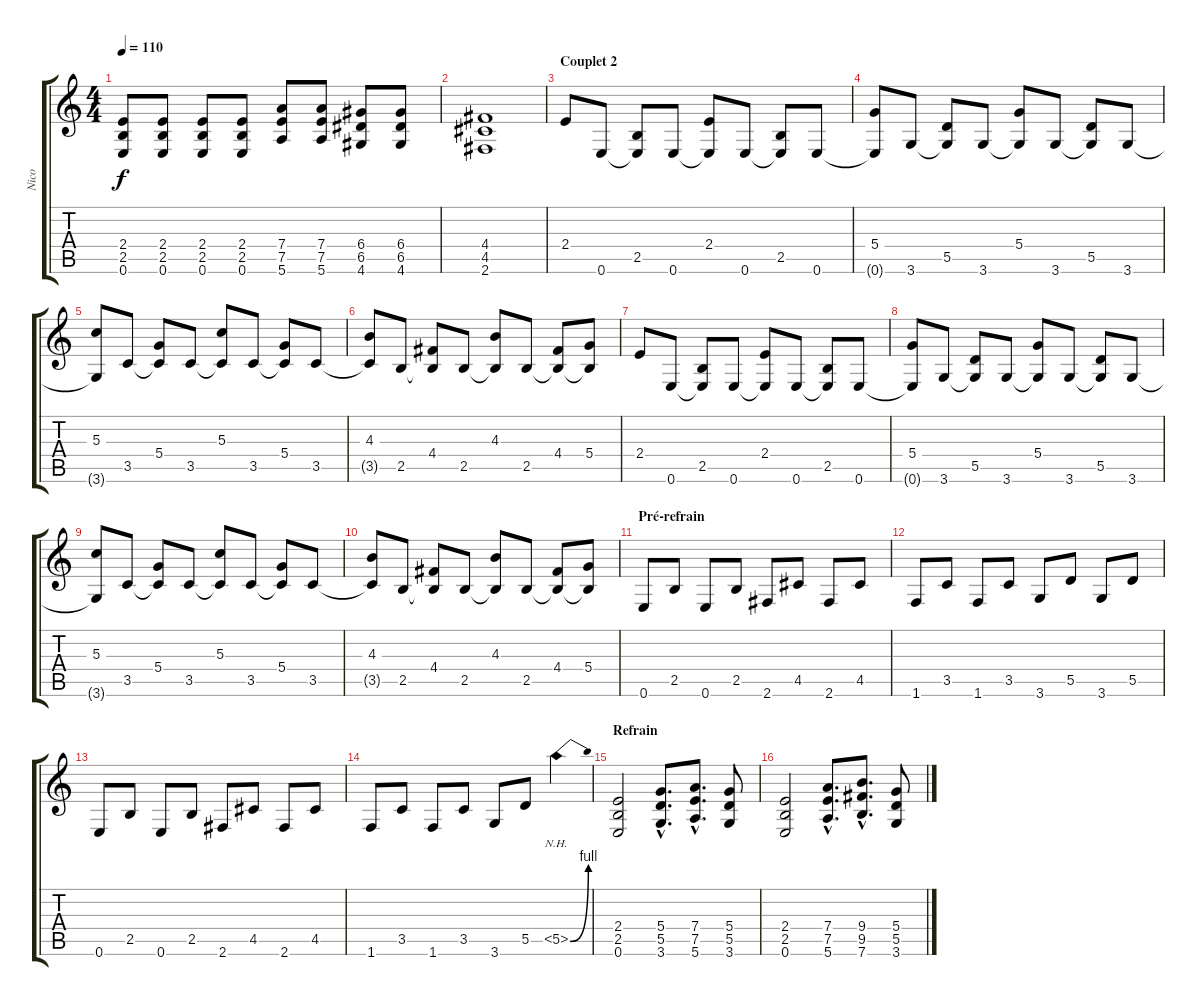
\track ("Nico" "Nico") {instrument electricguitarclean}
\staff {score tabs}
\tuning (E4 B3 G3 D3 A2 E2) {hide}
\ts (4 4)
\tempo 110
\clef g2
\ks c
(2.4 2.5 0.6).8{dy f} (2.4 2.5 0.6).8 (2.4 2.5 0.6).8 (2.4 2.5 0.6).8 (7.4 7.5 5.6).8 (7.4 7.5 5.6).8 (6.4 6.5 4.6).8 (6.4 6.5 4.6).8 |
(4.4 4.5 2.6).1 |
\section ("" "Couplet 2")
2.4.8{balance 8 instrument electricguitarclean} 0.6.8 (2.5 0.6{t}).8 0.6.8 (2.4 0.6{t}).8 0.6.8 (2.5 0.6{t}).8 0.6.8 |
(5.4 0.6{t}).8 3.6.8 (5.5 3.6{t}).8 3.6.8 (5.4 3.6{t}).8 3.6.8 (5.5 3.6{t}).8 3.6.8 |
(5.3 3.6{t}).8 3.5.8 (5.4 3.5{t}).8 3.5.8 (5.3 3.5{t}).8 3.5.8 (5.4 3.5{t}).8 3.5.8 |
(4.3 3.5{t}).8 2.5.8 (4.4 2.5{t}).8 2.5.8 (4.3 2.5{t}).8 2.5.8 (4.4 2.5{t}).8 (5.4 2.5{t}).8 |
2.4.8 0.6.8 (2.5 0.6{t}).8 0.6.8 (2.4 0.6{t}).8 0.6.8 (2.5 0.6{t}).8 0.6.8 |
(5.4 0.6{t}).8 3.6.8 (5.5 3.6{t}).8 3.6.8 (5.4 3.6{t}).8 3.6.8 (5.5 3.6{t}).8 3.6.8 |
(5.3 3.6{t}).8 3.5.8 (5.4 3.5{t}).8 3.5.8 (5.3 3.5{t}).8 3.5.8 (5.4 3.5{t}).8 3.5.8 |
(4.3 3.5{t}).8 2.5.8 (4.4 2.5{t}).8 2.5.8 (4.3 2.5{t}).8 2.5.8 (4.4 2.5{t}).8 (5.4 2.5{t}).8 |
\section ("" "Pré-refrain")
0.6.8{balance 16 instrument distortionguitar} 2.5.8 0.6.8 2.5.8 2.6.8 4.5.8 2.6.8 4.5.8 |
1.6.8 3.5.8 1.6.8 3.5.8 3.6.8 5.5.8 3.6.8 5.5.8 |
0.6.8 2.5.8 0.6.8 2.5.8 2.6.8 4.5.8 2.6.8 4.5.8 |
1.6.8 3.5.8 1.6.8 3.5.8 3.6.8 5.5.8 5.5{be (bend 0 0 60 4) nh}.4 |
\section ("" "Refrain")
(2.4 2.5 0.6).2 (5.4{hac} 5.5{hac} 3.6{hac}).8{d} (7.4{hac} 7.5{hac} 5.6{hac}).8{d} (5.4 5.5 3.6).8 |
(2.4 2.5 0.6).2 (7.4{hac} 7.5{hac} 5.6{hac}).8{d} (9.4{hac} 9.5{hac} 7.6{hac}).8{d} (5.4 5.5 3.6).8
